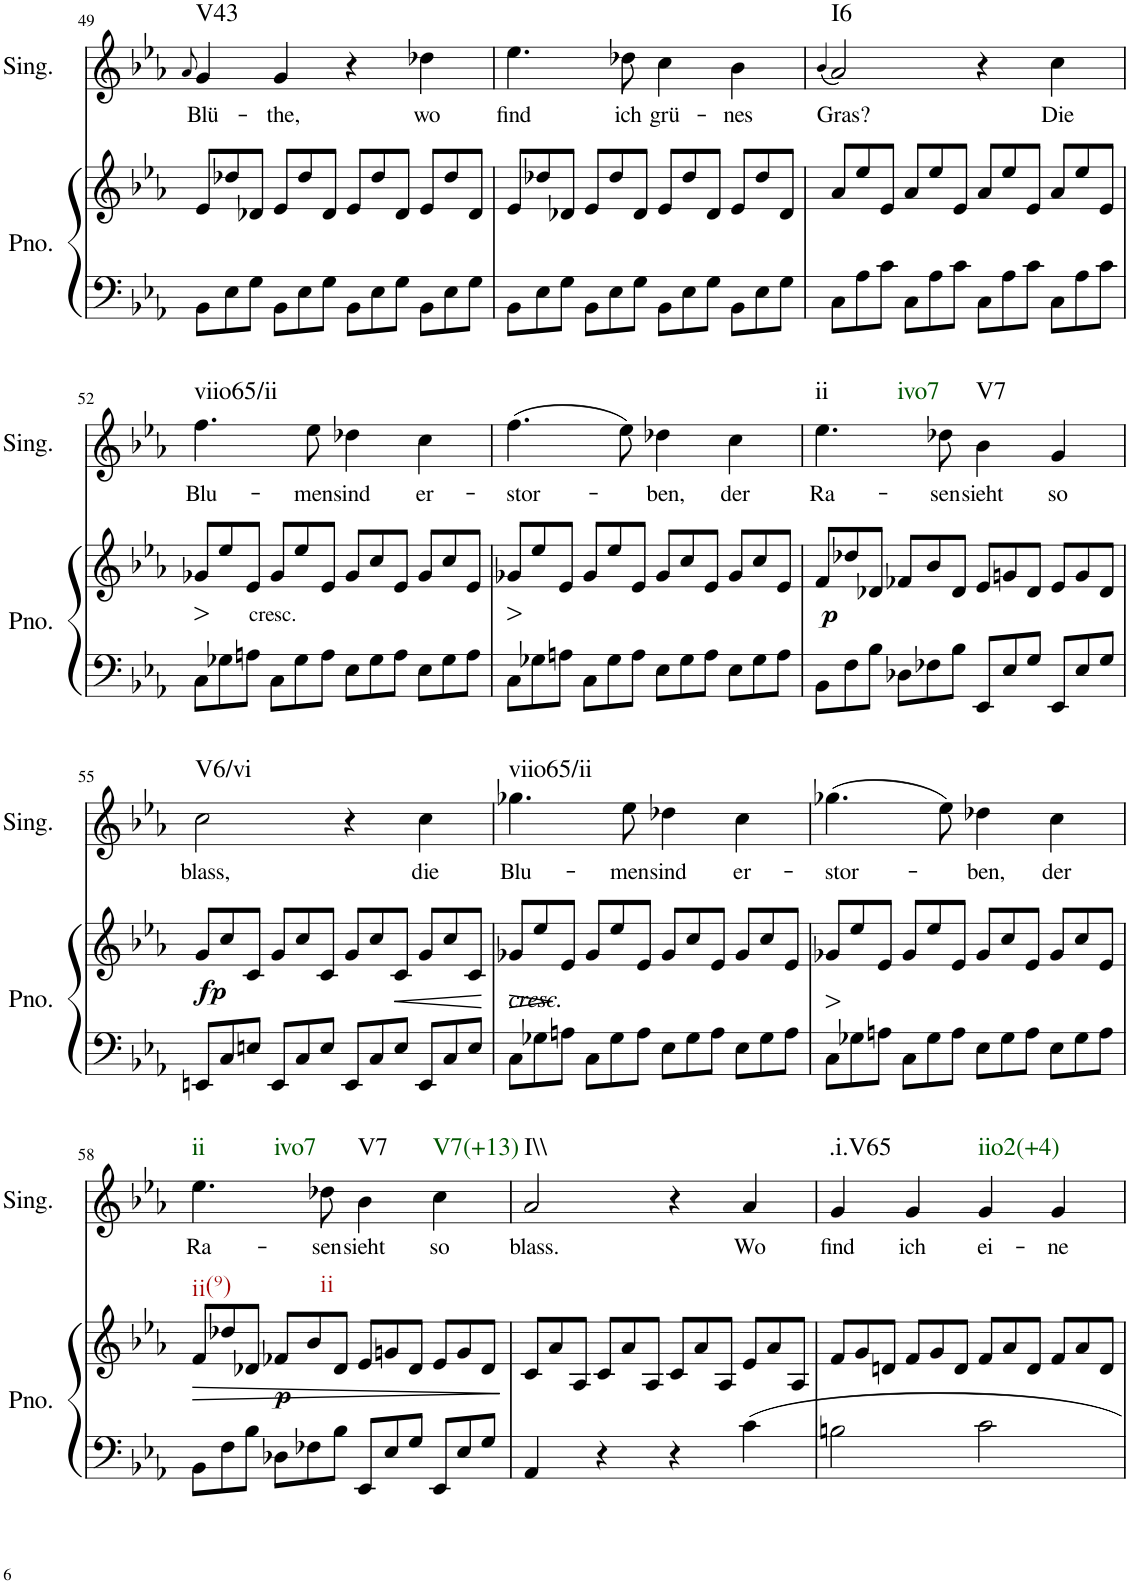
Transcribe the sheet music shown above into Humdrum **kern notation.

**kern	**kern	**dynam	**kern	**text	**harte
*part2	*part2	*part2	*part1	*part1	*part1
*staff3	*staff2	*staff2/3	*staff1	*staff1	*
*I"Pianoforte	*	*	*I"Singstimme	*	*
*I'Pno.	*	*	*I'Sing.	*	*
!!LO:PB:g=z
*clefF4	*clefG2	*	*clefG2	*	*
*k[b-e-a-]	*k[b-e-a-]	*	*k[b-e-a-]	*	*
*M4/4	*M4/4	*	*M4/4	*	*
*met(c)	*met(c)	*	*met(c)	*	*
=49	=49	=49	=49	=49	=49
.	.	.	8qa-/	.	.
*Xtuplet	*Xtuplet	*	*	*	*
!	!	!	!	!LO:LY:b	!LO:H:kt=V43
12BB-\L	12e-/L	.	4g/	Blü-	N
12E-\	12dd-X/	.	.	.	.
12G\J	12d-X/J	.	.	.	.
!	!	!	!	!LO:LY:b	!
12BB-\L	12e-/L	.	4g/	-the,	.
12E-\	12dd-/	.	.	.	.
12G\J	12d-/J	.	.	.	.
12BB-\L	12e-/L	.	4r	.	.
12E-\	12dd-/	.	.	.	.
12G\J	12d-/J	.	.	.	.
!	!	!	!	!LO:LY:b	!
12BB-\L	12e-/L	.	4dd-X\	wo	.
12E-\	12dd-/	.	.	.	.
12G\J	12d-/J	.	.	.	.
=50	=50	=50	=50	=50	=50
!	!	!	!	!LO:LY:b	!
12BB-\L	12e-/L	.	4.ee-\	find	.
12E-\	12dd-X/	.	.	.	.
12G\J	12d-X/J	.	.	.	.
12BB-\L	12e-/L	.	.	.	.
12E-\	12dd-/	.	.	.	.
!	!	!	!	!LO:LY:b	!
.	.	.	8dd-X\	ich	.
12G\J	12d-/J	.	.	.	.
!	!	!	!	!LO:LY:b	!
12BB-\L	12e-/L	.	4cc\	grü-	.
12E-\	12dd-/	.	.	.	.
12G\J	12d-/J	.	.	.	.
!	!	!	!	!LO:LY:b	!
12BB-\L	12e-/L	.	4b-\	-nes	.
12E-\	12dd-/	.	.	.	.
12G\J	12d-/J	.	.	.	.
=51	=51	=51	=51	=51	=51
.	.	.	(4qb-/	.	.
!	!	!	!	!LO:LY:b	!LO:H:kt=I6
12C\L	12a-/L	.	2a-/)	Gras?	N
12A-\	12ee-/	.	.	.	.
12c\J	12e-/J	.	.	.	.
12C\L	12a-/L	.	.	.	.
12A-\	12ee-/	.	.	.	.
12c\J	12e-/J	.	.	.	.
12C\L	12a-/L	.	4r	.	.
12A-\	12ee-/	.	.	.	.
12c\J	12e-/J	.	.	.	.
!	!	!	!	!LO:LY:b	!
12C\L	12a-/L	.	4cc\	Die	.
12A-\	12ee-/	.	.	.	.
12c\J	12e-/J	.	.	.	.
!!LO:LB:g=z
=52	=52	=52	=52	=52	=52
!	!LO:TX:b:t=cresc.	!	!	!	!
!	!	!LO:HP:b	!	!LO:LY:b	!LO:H:kt=viio65/ii
12C\L	12g-X/L	>	4.ff\	Blu-	N
12G-X\	12ee-/	]	.	.	.
12An\J	12e-/J	.	.	.	.
12C\L	12g-/L	.	.	.	.
12G-\	12ee-/	.	.	.	.
!	!	!	!	!LO:LY:b	!
.	.	.	8ee-\	-men	.
12A\J	12e-/J	.	.	.	.
!	!	!	!	!LO:LY:b	!
12E-\L	12g-/L	.	4dd-X\	sind	.
12G-\	12cc/	.	.	.	.
12A\J	12e-/J	.	.	.	.
!	!	!	!	!LO:LY:b	!
12E-\L	12g-/L	.	4cc\	er-	.
12G-\	12cc/	.	.	.	.
12A\J	12e-/J	.	.	.	.
=53	=53	=53	=53	=53	=53
!	!	!LO:HP:b	!	!LO:LY:b	!
12C\L	12g-X/L	>	(4.ff\	-stor-	.
12G-X\	12ee-/	]	.	.	.
12An\J	12e-/J	.	.	.	.
12C\L	12g-/L	.	.	.	.
12G-\	12ee-/	.	.	.	.
.	.	.	8ee-\)	.	.
12A\J	12e-/J	.	.	.	.
!	!	!	!	!LO:LY:b	!
12E-\L	12g-/L	.	4dd-X\	-ben,	.
12G-\	12cc/	.	.	.	.
12A\J	12e-/J	.	.	.	.
!	!	!	!	!LO:LY:b	!
12E-\L	12g-/L	.	4cc\	der	.
12G-\	12cc/	.	.	.	.
12A\J	12e-/J	.	.	.	.
=54	=54	=54	=54	=54	=54
!	!	!LO:DY:b	!	!LO:LY:b	!LO:H:n=1:kt=ii
!	!	!	!	!	!LO:H:n=2:kt=ivo7
12BB-\L	12f/L	p	4.ee-\	-Ra-	N N
12F\	12dd-X/	.	.	.	.
12B-\J	12d-X/J	.	.	.	.
12D-X\L	12f-X/L	.	.	.	.
12F-X\	12b-/	.	.	.	.
!	!	!	!	!LO:LY:b	!
.	.	.	8dd-X\	-sen	.
12B-\J	12d-/J	.	.	.	.
!	!	!	!	!LO:LY:b	!LO:H:kt=V7
12EE-/L	12e-/L	.	4b-\	sieht	N
12E-/	12gn/	.	.	.	.
12G/J	12d-/J	.	.	.	.
!	!	!	!	!LO:LY:b	!
12EE-/L	12e-/L	.	4g/	so	.
12E-/	12g/	.	.	.	.
12G/J	12d-/J	.	.	.	.
!!LO:LB:g=z
=55	=55	=55	=55	=55	=55
!	!	!LO:DY:b	!	!LO:LY:b	!LO:H:kt=V6/vi
12EEn/L	12g/L	fp	2cc\	blass,	N
12C/	12cc/	.	.	.	.
12En/J	12c/J	.	.	.	.
12EE/L	12g/L	.	.	.	.
12C/	12cc/	.	.	.	.
12E/J	12c/J	.	.	.	.
12EE/L	12g/L	.	4r	.	.
12C/	12cc/	.	.	.	.
!	!	!LO:HP:b	!	!	!
12E/J	12c/J	<	.	.	.
!	!	!	!	!LO:LY:b	!
12EE/L	12g/L	.	4cc\	die	.
12C/	12cc/	.	.	.	.
12E/J	12c/J	.	.	.	.
.	.	[	.	.	.
=56	=56	=56	=56	=56	=56
!	!LO:TX:b:i:t=cresc.	!	!	!	!
!	!	!LO:HP:b	!	!LO:LY:b	!LO:H:kt=viio65/ii
12C\L	12g-X/L	>	4.gg-X\	Blu-	N
12G-X\	12ee-/	]	.	.	.
12An\J	12e-/J	.	.	.	.
12C\L	12g-/L	.	.	.	.
12G-\	12ee-/	.	.	.	.
!	!	!	!	!LO:LY:b	!
.	.	.	8ee-\	-men	.
12A\J	12e-/J	.	.	.	.
!	!	!	!	!LO:LY:b	!
12E-\L	12g-/L	.	4dd-X\	sind	.
12G-\	12cc/	.	.	.	.
12A\J	12e-/J	.	.	.	.
!	!	!	!	!LO:LY:b	!
12E-\L	12g-/L	.	4cc\	er-	.
12G-\	12cc/	.	.	.	.
12A\J	12e-/J	.	.	.	.
=57	=57	=57	=57	=57	=57
!	!	!LO:HP:b	!	!LO:LY:b	!
12C\L	12g-X/L	>	(4.gg-X\	-stor-	.
12G-X\	12ee-/	]	.	.	.
12An\J	12e-/J	.	.	.	.
12C\L	12g-/L	.	.	.	.
12G-\	12ee-/	.	.	.	.
.	.	.	8ee-\)	.	.
12A\J	12e-/J	.	.	.	.
!	!	!	!	!LO:LY:b	!
12E-\L	12g-/L	.	4dd-X\	-ben,	.
12G-\	12cc/	.	.	.	.
12A\J	12e-/J	.	.	.	.
!	!	!	!	!LO:LY:b	!
12E-\L	12g-/L	.	4cc\	der	.
12G-\	12cc/	.	.	.	.
12A\J	12e-/J	.	.	.	.
!!LO:LB:g=z
=58	=58	=58	=58	=58	=58
!	!	!LO:HP:b	!	!LO:LY:b	!LO:H:n=1:kt=ii
!	!	!	!	!	!LO:H:n=2:kt=ivo7
12BB-\L	12f/L	>	4.ee-\	Ra-	N N
12F\	12dd-X/	.	.	.	.
12B-\J	12d-X/J	.	.	.	.
!	!	!LO:DY:b	!	!	!
12D-X\L	12f-X/L	p	.	.	.
12F-X\	12b-/	.	.	.	.
!	!	!	!	!LO:LY:b	!
.	.	.	8dd-X\	-sen	.
12B-\J	12d-/J	.	.	.	.
!	!	!	!	!LO:LY:b	!LO:H:kt=V7
12EE-/L	12e-/L	.	4b-\	sieht	N
12E-/	12gn/	.	.	.	.
12G/J	12d-/J	.	.	.	.
!	!	!	!	!LO:LY:b	!LO:H:kt=V7(+13)
12EE-/L	12e-/L	.	4cc\	so	N
12E-/	12g/	.	.	.	.
12G/J	12d-/J	.	.	.	.
.	.	]	.	.	.
=59	=59	=59	=59	=59	=59
!	!	!	!	!LO:LY:b	!LO:H:kt=I\\
4AA-/	12c/L	.	2a-/	blass.	N
.	12a-/	.	.	.	.
.	12A-/J	.	.	.	.
4r	12c/L	.	.	.	.
.	12a-/	.	.	.	.
.	12A-/J	.	.	.	.
4r	12c/L	.	4r	.	.
.	12a-/	.	.	.	.
.	12A-/J	.	.	.	.
!	!	!	!	!LO:LY:b	!
4c\	12e-/L	.	4a-/	Wo	.
.	12a-/	.	.	.	.
.	12A-/J	.	.	.	.
=60	=60	=60	=60	=60	=60
!	!	!	!	!LO:LY:b	!LO:H:kt=.i.V65
2Bn\	12f/L	.	4g/	find	N
.	12g/	.	.	.	.
.	12dn/J	.	.	.	.
!	!	!	!	!LO:LY:b	!
.	12f/L	.	4g/	ich	.
.	12g/	.	.	.	.
.	12d/J	.	.	.	.
!	!	!	!	!LO:LY:b	!LO:H:kt=iio2(+4)
2c\	12f/L	.	4g/	ei-	N
.	12a-/	.	.	.	.
.	12d/J	.	.	.	.
!	!	!	!	!LO:LY:b	!
.	12f/L	.	4g/	-ne	.
.	12a-/	.	.	.	.
.	12d/J	.	.	.	.
=	=	=	=	=	=
*-	*-	*-	*-	*-	*-
